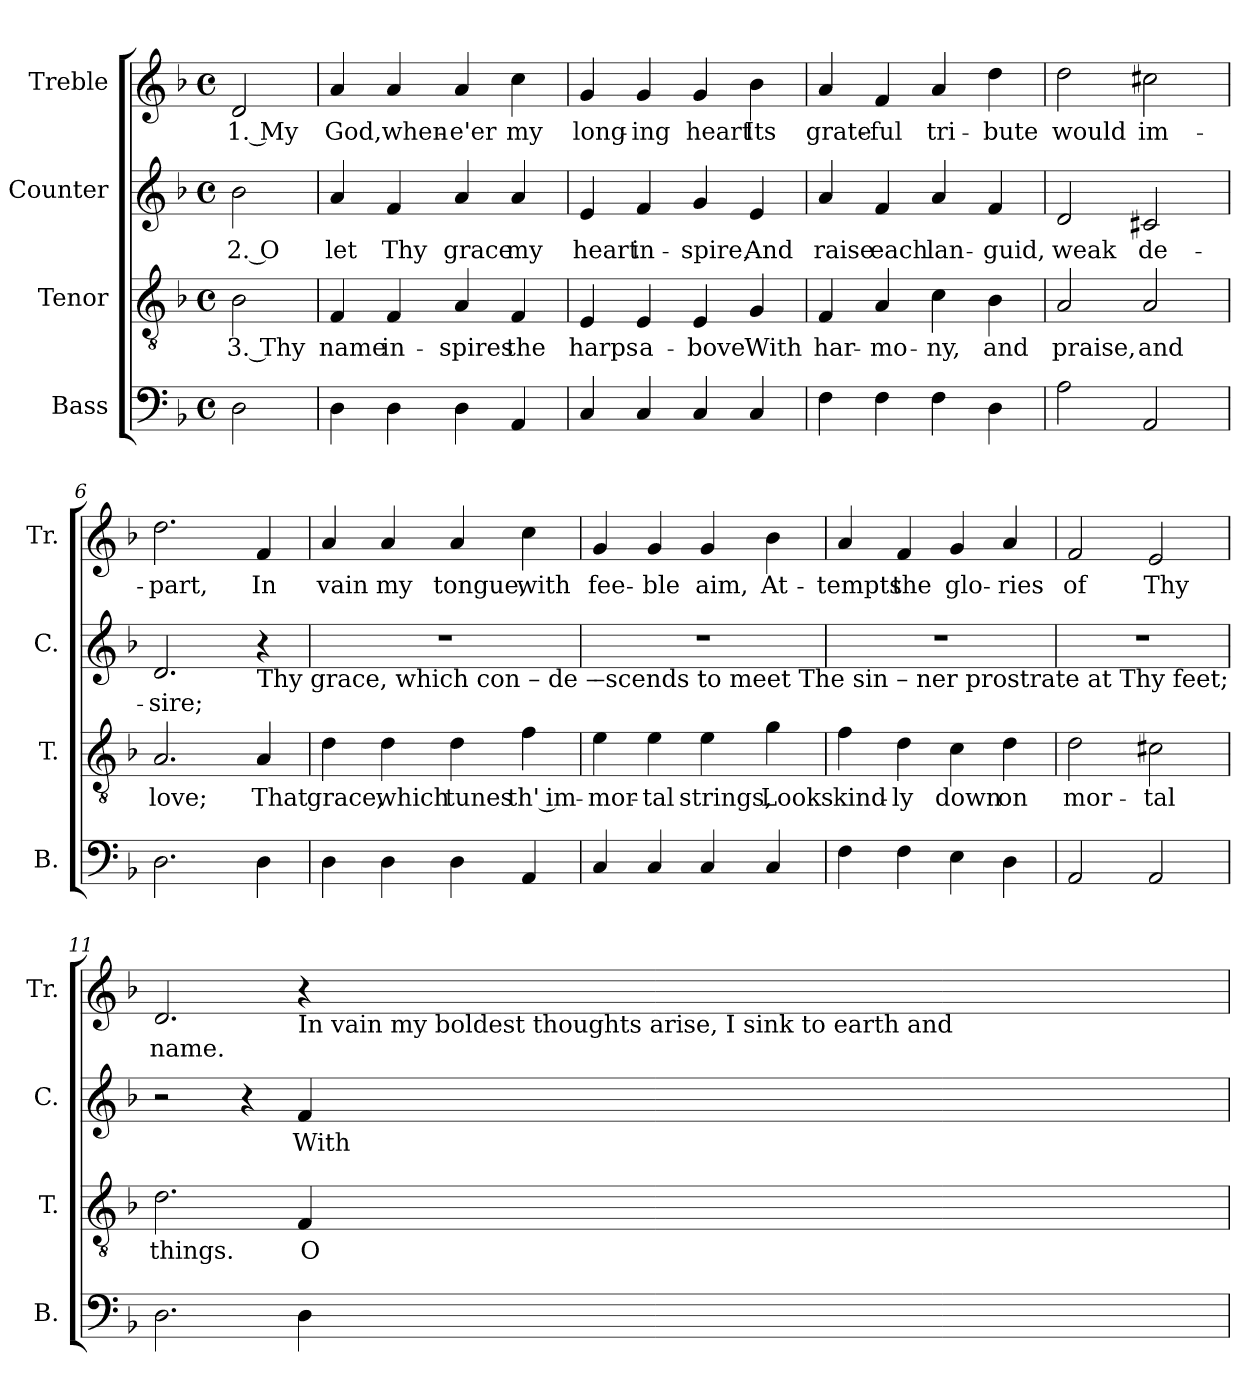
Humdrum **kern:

**kern	**kern	**text	**kern	**text	**kern	**text
*part4	*part3	*part3	*part2	*part2	*part1	*part1
*staff4	*staff3	*staff3	*staff2	*staff2	*staff1	*staff1
*I"Bass	*I"Tenor	*	*I"Counter	*	*I"Treble	*
*I'B.	*I'T.	*	*I'C.	*	*I'Tr.	*
*clefF4	*clefGv2	*	*clefG2	*	*clefG2	*
*k[b-]	*k[b-]	*	*k[b-]	*	*k[b-]	*
*M4/4	*M4/4	*	*M4/4	*	*M4/4	*
*met(c)	*met(c)	*	*met(c)	*	*met(c)	*
=1	=1	=1	=1	=1	=1	=1
2D\	2B-\	3. Thy	2b-\	2. O	2d/	1. My
=2	=2	=2	=2	=2	=2	=2
4D\	4F/	name	4a/	let	4a/	God,
4D\	4F/	in-	4f/	Thy	4a/	when-
4D\	4A/	-spires	4a/	grace	4a/	-e'er
4AA/	4F/	the	4a/	my	4cc\	my
=3	=3	=3	=3	=3	=3	=3
4C/	4E/	harps	4e/	heart	4g/	long-
4C/	4E/	a-	4f/	in-	4g/	-ing
4C/	4E/	-bove	4g/	-spire,	4g/	heart
4C/	4G/	With	4e/	And	4b-\	Its
=4	=4	=4	=4	=4	=4	=4
4F\	4F/	har-	4a/	raise	4a/	grate-
4F\	4A/	-mo-	4f/	each	4f/	-ful
4F\	4c\	-ny,	4a/	lan-	4a/	tri-
4D\	4B-\	and	4f/	-guid,	4dd\	-bute
=5	=5	=5	=5	=5	=5	=5
2A\	2A/	praise,	2d/	weak	2dd\	would
2AA/	2A/	and	2c#X/	de-	2cc#X\	im-
=6	=6	=6	=6	=6	=6	=6
2.D\	2.A/	love;	2.d/	-sire;	2.dd\	-part,
!	!	!	!LO:TX:b:t=Thy    grace,  which  con  –   de  –	!	!	!
4D\	4A/	That	4r	.	4f/	In
=7	=7	=7	=7	=7	=7	=7
4D\	4d\	grace,	1r	.	4a/	vain
4D\	4d\	which	.	.	4a/	my
4D\	4d\	tunes	.	.	4a/	tongue,
4AA/	4f\	th' im-	.	.	4cc\	with
=8	=8	=8	=8	=8	=8	=8
!	!	!	!LO:TX:b:t=–scends  to  meet    The             sin  –  ner  prostrate    at      Thy      feet;	!	!	!
4C/	4e\	-mor-	1r	.	4g/	fee-
4C/	4e\	-tal	.	.	4g/	-ble
4C/	4e\	strings,	.	.	4g/	aim,
4C/	4g\	Looks	.	.	4b-\	At-
=9	=9	=9	=9	=9	=9	=9
4F\	4f\	kind-	1r	.	4a/	-tempts
4F\	4d\	-ly	.	.	4f/	the
4E\	4c\	down	.	.	4g/	glo-
4D\	4d\	on	.	.	4a/	-ries
=10	=10	=10	=10	=10	=10	=10
2AA/	2d\	mor-	1r	.	2f/	of
2AA/	2c#X\	-tal	.	.	2e/	Thy
=11	=11	=11	=11	=11	=11	=11
2.D\	2.d\	things.	2r	.	2.d/	name.
.	.	.	4r	.	.	.
!	!	!	!	!	!LO:TX:b:t=In         vain       my        boldest     thoughts    arise,          I        sink   to  earth  and	!
4D\	4F/	O	4f/	With	4r	.
=	=	=	=	=	=	=
*-	*-	*-	*-	*-	*-	*-
